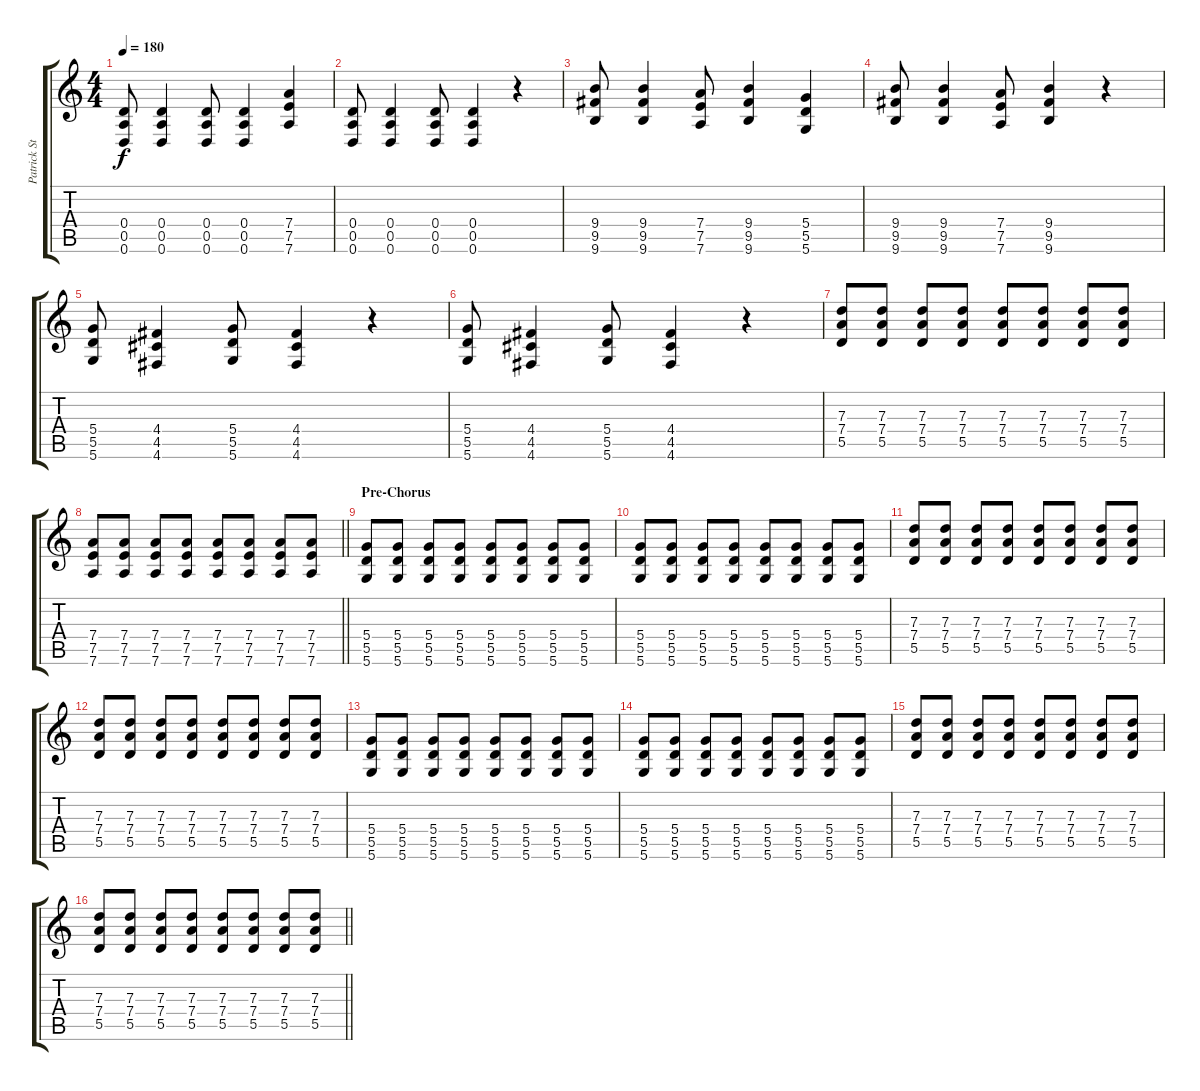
\track ("Patrick Stump (Rythm Guitar)" "Patrick St") {instrument distortionguitar}
\staff {score tabs}
\tuning (E4 B3 G3 D3 A2 D2) {hide}
\ts (4 4)
\tempo 180
\clef g2
\ks c
(0.4 0.5 0.6).8{dy f} (0.4 0.5 0.6).4 (0.4 0.5 0.6).8 (0.4 0.5 0.6).4 (7.4 7.5 7.6).4 |
(0.4 0.5 0.6).8 (0.4 0.5 0.6).4 (0.4 0.5 0.6).8 (0.4 0.5 0.6).4 r.4 |
(9.4 9.5 9.6).8 (9.4 9.5 9.6).4 (7.4 7.5 7.6).8 (9.4 9.5 9.6).4 (5.4 5.5 5.6).4 |
(9.4 9.5 9.6).8 (9.4 9.5 9.6).4 (7.4 7.5 7.6).8 (9.4 9.5 9.6).4 r.4 |
(5.4 5.5 5.6).8 (4.4 4.5 4.6).4 (5.4 5.5 5.6).8 (4.4 4.5 4.6).4 r.4 |
(5.4 5.5 5.6).8 (4.4 4.5 4.6).4 (5.4 5.5 5.6).8 (4.4 4.5 4.6).4 r.4 |
(7.3 7.4 5.5).8 (7.3 7.4 5.5).8 (7.3 7.4 5.5).8 (7.3 7.4 5.5).8 (7.3 7.4 5.5).8 (7.3 7.4 5.5).8 (7.3 7.4 5.5).8 (7.3 7.4 5.5).8 |
\barLineRight lightlight
(7.4 7.5 7.6).8 (7.4 7.5 7.6).8 (7.4 7.5 7.6).8 (7.4 7.5 7.6).8 (7.4 7.5 7.6).8 (7.4 7.5 7.6).8 (7.4 7.5 7.6).8 (7.4 7.5 7.6).8 |
\section ("" "Pre-Chorus")
(5.4 5.5 5.6).8 (5.4 5.5 5.6).8 (5.4 5.5 5.6).8 (5.4 5.5 5.6).8 (5.4 5.5 5.6).8 (5.4 5.5 5.6).8 (5.4 5.5 5.6).8 (5.4 5.5 5.6).8 |
(5.4 5.5 5.6).8 (5.4 5.5 5.6).8 (5.4 5.5 5.6).8 (5.4 5.5 5.6).8 (5.4 5.5 5.6).8 (5.4 5.5 5.6).8 (5.4 5.5 5.6).8 (5.4 5.5 5.6).8 |
(7.3 7.4 5.5).8 (7.3 7.4 5.5).8 (7.3 7.4 5.5).8 (7.3 7.4 5.5).8 (7.3 7.4 5.5).8 (7.3 7.4 5.5).8 (7.3 7.4 5.5).8 (7.3 7.4 5.5).8 |
(7.3 7.4 5.5).8 (7.3 7.4 5.5).8 (7.3 7.4 5.5).8 (7.3 7.4 5.5).8 (7.3 7.4 5.5).8 (7.3 7.4 5.5).8 (7.3 7.4 5.5).8 (7.3 7.4 5.5).8 |
(5.4 5.5 5.6).8 (5.4 5.5 5.6).8 (5.4 5.5 5.6).8 (5.4 5.5 5.6).8 (5.4 5.5 5.6).8 (5.4 5.5 5.6).8 (5.4 5.5 5.6).8 (5.4 5.5 5.6).8 |
(5.4 5.5 5.6).8 (5.4 5.5 5.6).8 (5.4 5.5 5.6).8 (5.4 5.5 5.6).8 (5.4 5.5 5.6).8 (5.4 5.5 5.6).8 (5.4 5.5 5.6).8 (5.4 5.5 5.6).8 |
(7.3 7.4 5.5).8 (7.3 7.4 5.5).8 (7.3 7.4 5.5).8 (7.3 7.4 5.5).8 (7.3 7.4 5.5).8 (7.3 7.4 5.5).8 (7.3 7.4 5.5).8 (7.3 7.4 5.5).8 |
\barLineRight lightlight
(7.3 7.4 5.5).8 (7.3 7.4 5.5).8 (7.3 7.4 5.5).8 (7.3 7.4 5.5).8 (7.3 7.4 5.5).8 (7.3 7.4 5.5).8 (7.3 7.4 5.5).8 (7.3 7.4 5.5).8
